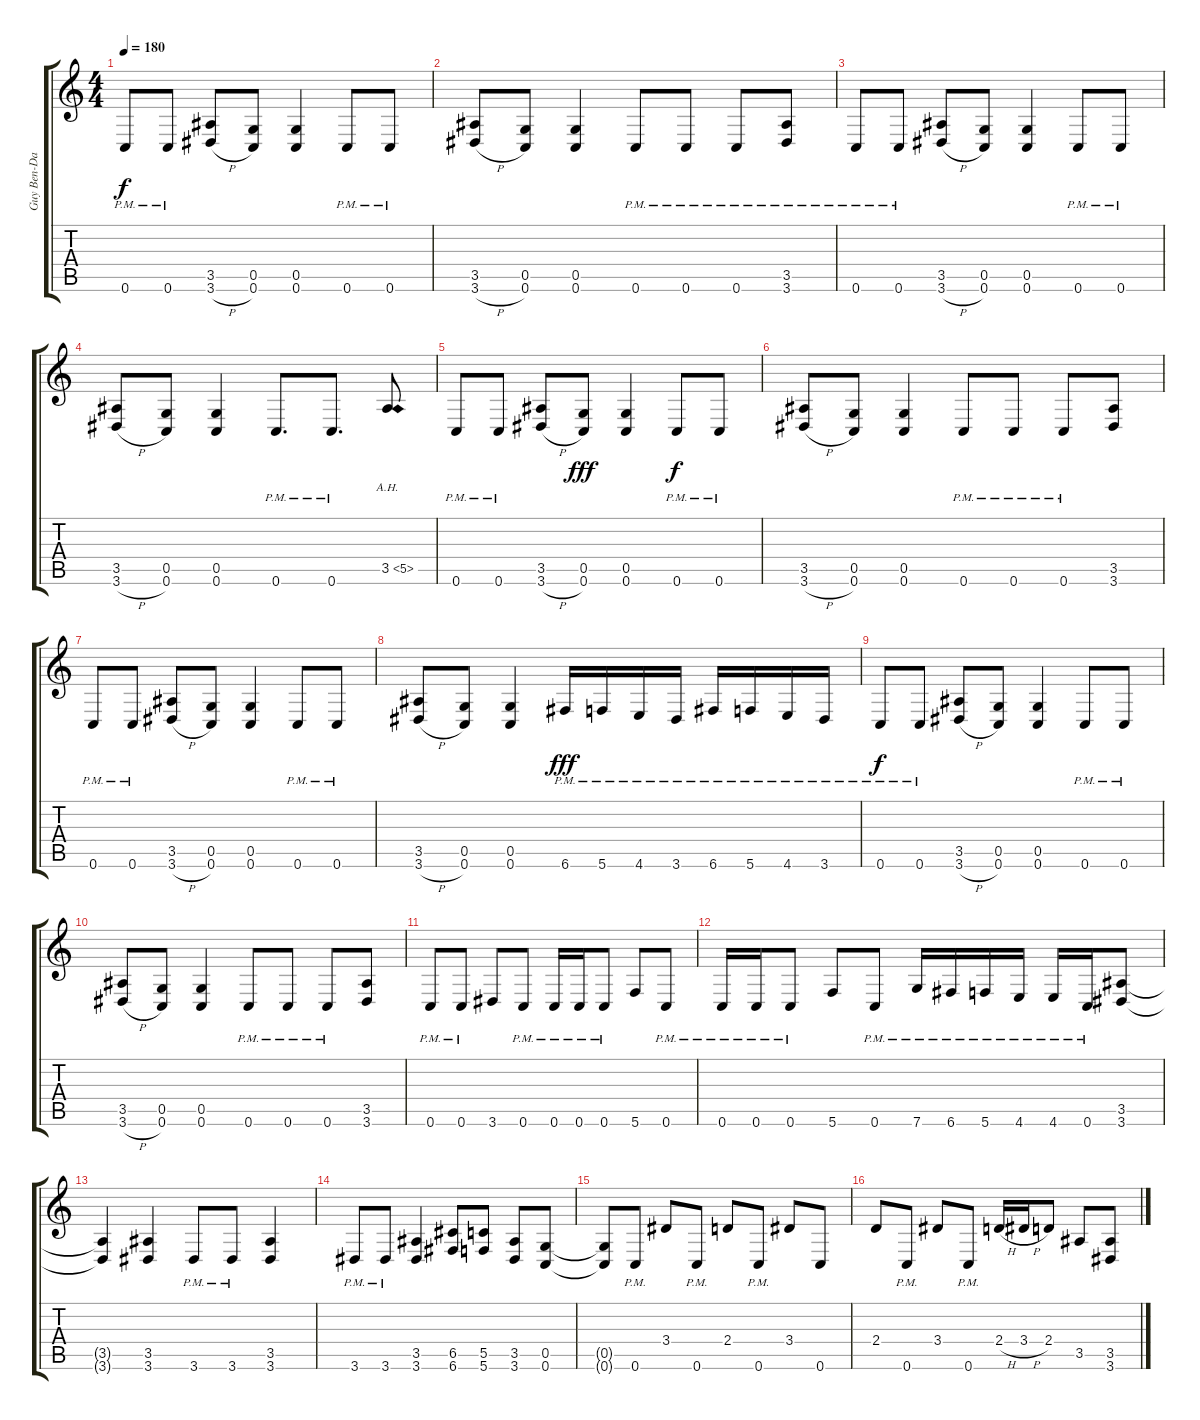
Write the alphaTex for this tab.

\track ("Guy Ben-David" "Guy Ben-Da") {instrument distortionguitar}
\staff {score tabs}
\tuning (D4 A3 F3 C3 G2 C2) {hide}
\ts (4 4)
\tempo 180
\clef g2
\ks c
0.6{pm}.8{dy f} 0.6{pm}.8 (3.5 3.6{h}).8 (0.5 0.6).8 (0.5 0.6).4 0.6{pm}.8 0.6{pm}.8 |
(3.5 3.6{h}).8 (0.5 0.6).8 (0.5 0.6).4 0.6{pm}.8 0.6{pm}.8 0.6{pm}.8 (3.5 3.6{pm}).8 |
0.6{pm}.8 0.6{pm}.8 (3.5 3.6{h}).8 (0.5 0.6).8 (0.5 0.6).4 0.6{pm}.8 0.6{pm}.8 |
(3.5 3.6{h}).8 (0.5 0.6).8 (0.5 0.6).4 0.6{pm}.8{d} 0.6{pm}.8{d} 3.5{ah 2}.8 |
0.6{pm}.8 0.6{pm}.8 (3.5 3.6{h}).8 (0.5 0.6).8{dy fff} (0.5 0.6).4 0.6{pm}.8{dy f} 0.6{pm}.8 |
(3.5 3.6{h}).8 (0.5 0.6).8 (0.5 0.6).4 0.6{pm}.8 0.6{pm}.8 0.6{pm}.8 (3.5 3.6).8 |
0.6{pm}.8 0.6{pm}.8 (3.5 3.6{h}).8 (0.5 0.6).8 (0.5 0.6).4 0.6{pm}.8 0.6{pm}.8 |
(3.5 3.6{h}).8 (0.5 0.6).8 (0.5 0.6).4 6.6{pm}.16{dy fff} 5.6{pm}.16 4.6{pm}.16 3.6{pm}.16 6.6{pm}.16 5.6{pm}.16 4.6{pm}.16 3.6{pm}.16 |
0.6{pm}.8{dy f} 0.6{pm}.8 (3.5 3.6{h}).8 (0.5 0.6).8 (0.5 0.6).4 0.6{pm}.8 0.6{pm}.8 |
(3.5 3.6{h}).8 (0.5 0.6).8 (0.5 0.6).4 0.6{pm}.8 0.6{pm}.8 0.6{pm}.8 (3.5 3.6).8 |
0.6{pm}.8 0.6{pm}.8 3.6.8 0.6{pm}.8 0.6{pm}.16 0.6{pm}.16 0.6{pm}.8 5.6.8 0.6{pm}.8 |
0.6{pm}.16 0.6{pm}.16 0.6{pm}.8 5.6.8 0.6{pm}.8 7.6{pm}.16 6.6{pm}.16 5.6{pm}.16 4.6{pm}.16 4.6{pm}.16 0.6{pm}.16 (3.5 3.6).8 |
(3.5{t} 3.6{t}).4 (3.5 3.6).4 3.6{pm}.8 3.6{pm}.8 (3.5 3.6).4 |
3.6{pm}.8 3.6{pm}.8 (3.5 3.6).4 (6.5 6.6).8 (5.5 5.6).8 (3.5 3.6).8 (0.5 0.6).8 |
(0.5{t} 0.6{t}).8 0.6{pm}.8 3.4.8 0.6{pm}.8 2.4.8 0.6{pm}.8 3.4.8 0.6.8 |
2.4.8 0.6{pm}.8 3.4.8 0.6{pm}.8 2.4{h}.16 3.4{h}.16 2.4.8 3.5.8 (3.5 3.6).8
